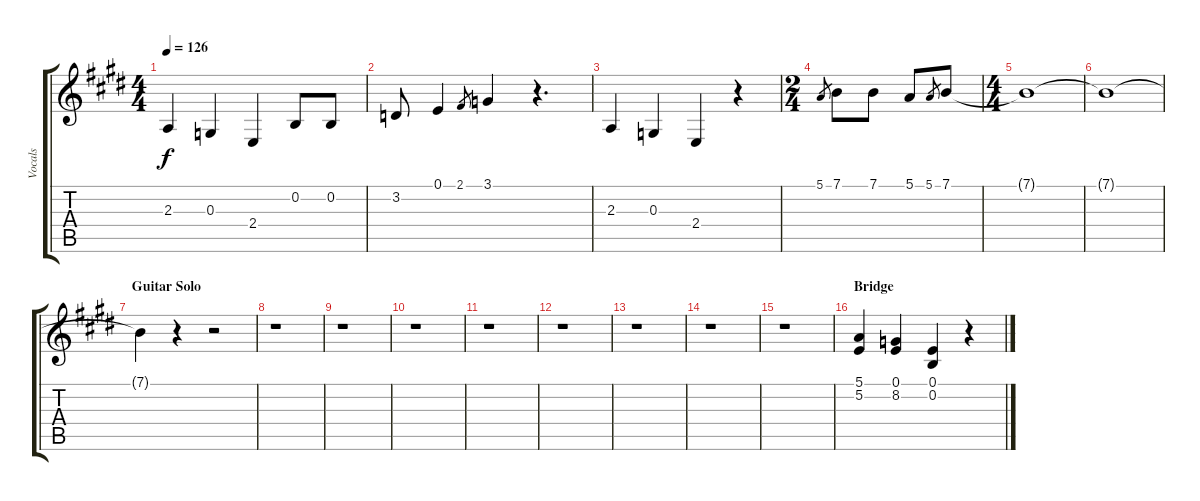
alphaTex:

\track ("Vocals" "Vocals") {instrument lead2sawtooth}
\staff {score tabs}
\tuning (E4 B3 G3 D3 A2 E2) {hide}
\ts (4 4)
\tempo 126
\clef g2
\ks e
2.3.4{dy f} 0.3.4 2.4.4 0.2.8 0.2.8 |
3.2.8 0.1.4 2.1.8{gr} 3.1.4 r.4{d} |
2.3.4 0.3.4 2.4.4 r.4 |
\ts (2 4)
5.1.8{gr} 7.1.8 7.1.8 5.1.8 5.1.8{gr} 7.1.8 |
\ts (4 4)
7.1{t}.1 |
7.1{t}.1 |
\section ("" "Guitar Solo")
7.1{t}.4 r.4 r.2 |
r.1 |
r.1 |
r.1 |
r.1 |
r.1 |
r.1 |
r.1 |
r.1 |
\section ("" "Bridge")
(5.1 5.2).4 (0.1 8.2).4 (0.1 0.2).4 r.4
